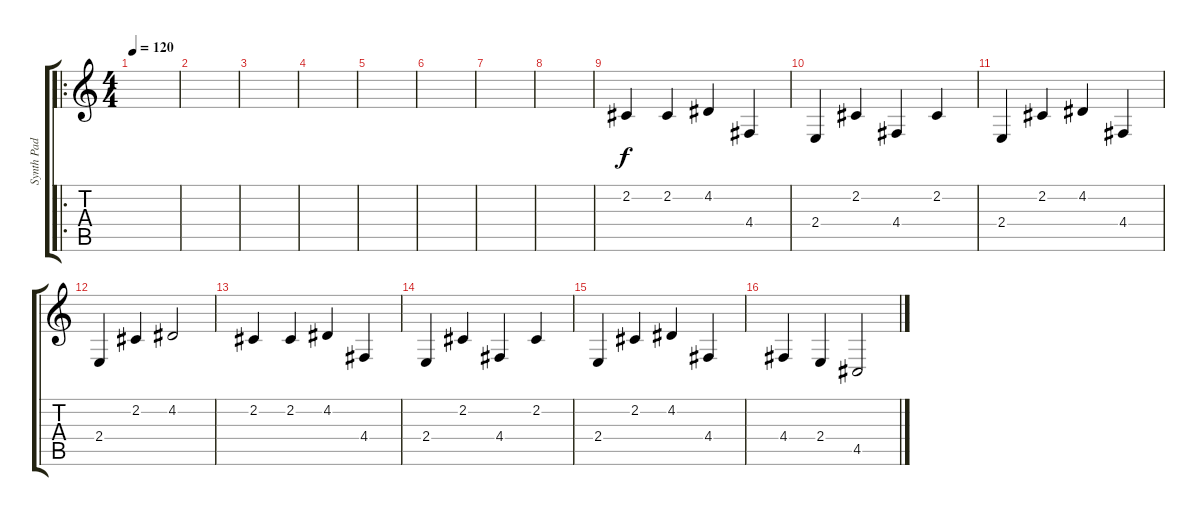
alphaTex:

\track ("Synth Pad 2" "Synth Pad ") {instrument pad2warm}
\staff {score tabs}
\tuning (E4 B3 G3 D3 A2 E2) {hide}
\ro
\ts (4 4)
\tempo 120
\clef g2
\ks c
|
|
|
|
|
|
|
|
2.2.4 2.2.4 4.2.4 4.4.4 |
2.4.4 2.2.4 4.4.4 2.2.4 |
2.4.4 2.2.4 4.2.4 4.4.4 |
2.4.4 2.2.4 4.2.2 |
2.2.4 2.2.4 4.2.4 4.4.4 |
2.4.4 2.2.4 4.4.4 2.2.4 |
2.4.4 2.2.4 4.2.4 4.4.4 |
4.4.4 2.4.4 4.5.2
